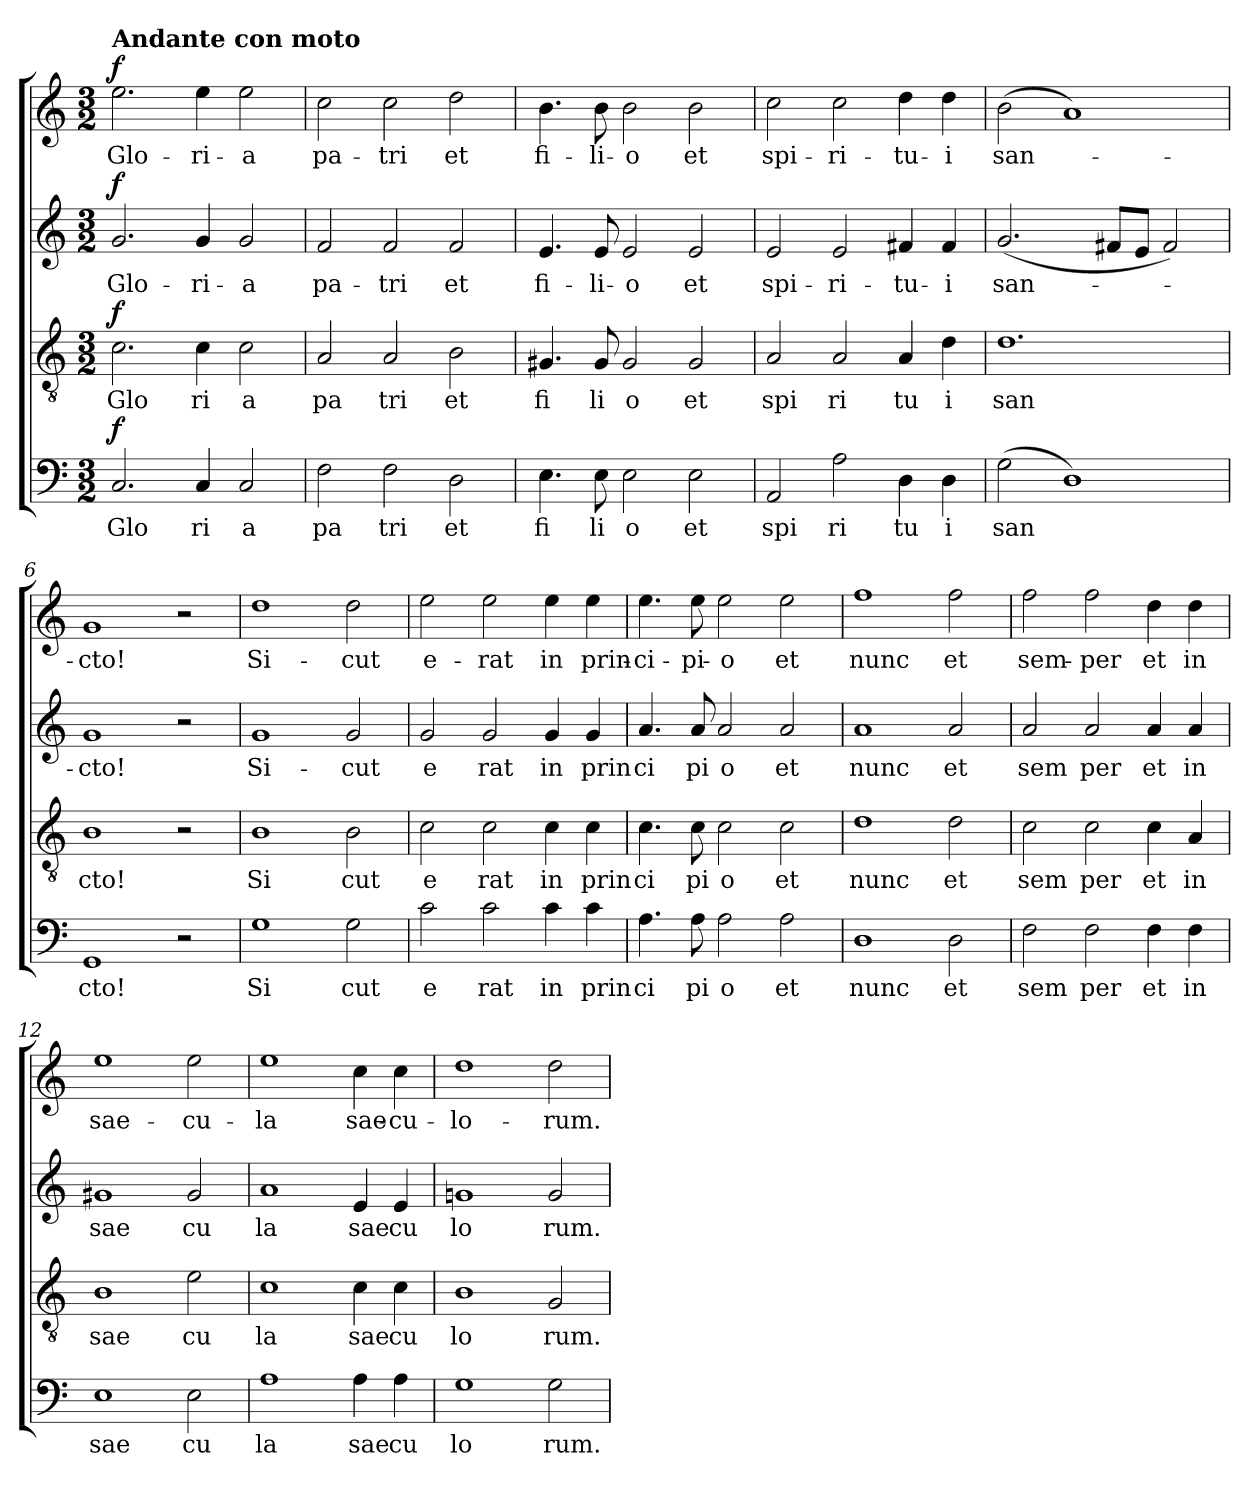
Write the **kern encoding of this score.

**kern	**text	**dynam	**kern	**text	**dynam	**kern	**text	**dynam	**kern	**text	**dynam
*part4	*part4	*part4	*part3	*part3	*part3	*part2	*part2	*part2	*part1	*part1	*part1
*staff4	*staff4	*staff4	*staff3	*staff3	*staff3	*staff2	*staff2	*staff2	*staff1	*staff1	*staff1
*clefF4	*	*	*clefGv2	*	*	*clefG2	*	*	*clefG2	*	*
*k[]	*	*	*k[]	*	*	*k[]	*	*	*k[]	*	*
*C:	*	*	*C:	*	*	*C:	*	*	*C:	*	*
*M3/2	*	*	*M3/2	*	*	*M3/2	*	*	*M3/2	*	*
=1	=1	=1	=1	=1	=1	=1	=1	=1	=1	=1	=1
!	!	!	!	!	!	!	!	!	!LO:TX:a:B:t=Andante con moto	!	!
!	!LO:LY:b	!LO:DY:a	!	!LO:LY:b	!LO:DY:a	!	!LO:LY:b	!LO:DY:a	!	!LO:LY:b	!LO:DY:a
2.C/	Glo	f	2.c\	Glo	f	2.g/	Glo-	f	2.ee\	Glo-	f
!	!LO:LY:b	!	!	!LO:LY:b	!	!	!LO:LY:b	!	!	!LO:LY:b	!
4C/	ri	.	4c\	ri	.	4g/	-ri-	.	4ee\	-ri-	.
!	!LO:LY:b	!	!	!LO:LY:b	!	!	!LO:LY:b	!	!	!LO:LY:b	!
2C/	a	.	2c\	a	.	2g/	-a	.	2ee\	-a	.
=2	=2	=2	=2	=2	=2	=2	=2	=2	=2	=2	=2
!	!LO:LY:b	!	!	!LO:LY:b	!	!	!LO:LY:b	!	!	!LO:LY:b	!
2F\	pa	.	2A/	pa	.	2f/	pa-	.	2cc\	pa-	.
!	!LO:LY:b	!	!	!LO:LY:b	!	!	!LO:LY:b	!	!	!LO:LY:b	!
2F\	tri	.	2A/	tri	.	2f/	-tri	.	2cc\	-tri	.
!	!LO:LY:b	!	!	!LO:LY:b	!	!	!LO:LY:b	!	!	!LO:LY:b	!
2D\	et	.	2B\	et	.	2f/	et	.	2dd\	et	.
=3	=3	=3	=3	=3	=3	=3	=3	=3	=3	=3	=3
!	!LO:LY:b	!	!	!LO:LY:b	!	!	!LO:LY:b	!	!	!LO:LY:b	!
4.E\	fi	.	4.G#X/	fi	.	4.e/	fi-	.	4.b\	fi-	.
!	!LO:LY:b	!	!	!LO:LY:b	!	!	!LO:LY:b	!	!	!LO:LY:b	!
8E\	li	.	8G#/	li	.	8e/	-li-	.	8b\	-li-	.
!	!LO:LY:b	!	!	!LO:LY:b	!	!	!LO:LY:b	!	!	!LO:LY:b	!
2E\	o	.	2G#/	o	.	2e/	-o	.	2b\	-o	.
!	!LO:LY:b	!	!	!LO:LY:b	!	!	!LO:LY:b	!	!	!LO:LY:b	!
2E\	et	.	2G#/	et	.	2e/	et	.	2b\	et	.
=4	=4	=4	=4	=4	=4	=4	=4	=4	=4	=4	=4
!	!LO:LY:b	!	!	!LO:LY:b	!	!	!LO:LY:b	!	!	!LO:LY:b	!
2AA/	spi	.	2A/	spi	.	2e/	spi-	.	2cc\	spi-	.
!	!LO:LY:b	!	!	!LO:LY:b	!	!	!LO:LY:b	!	!	!LO:LY:b	!
2A\	ri	.	2A/	ri	.	2e/	-ri-	.	2cc\	-ri-	.
!	!LO:LY:b	!	!	!LO:LY:b	!	!	!LO:LY:b	!	!	!LO:LY:b	!
4D\	tu	.	4A/	tu	.	4f#X/	-tu-	.	4dd\	-tu-	.
!	!LO:LY:b	!	!	!LO:LY:b	!	!	!LO:LY:b	!	!	!LO:LY:b	!
4D\	i	.	4d\	i	.	4f#/	-i	.	4dd\	-i	.
=5	=5	=5	=5	=5	=5	=5	=5	=5	=5	=5	=5
!	!LO:LY:b	!	!	!LO:LY:b	!	!	!LO:LY:b	!	!	!LO:LY:b	!
(>2G\	san	.	1.d	san	.	(<2.g/	san-	.	(>2b\	san-	.
1D)	.	.	.	.	.	.	.	.	1a)	.	.
.	.	.	.	.	.	8f#X/L	.	.	.	.	.
.	.	.	.	.	.	8e/J	.	.	.	.	.
.	.	.	.	.	.	2f#/)	.	.	.	.	.
=6	=6	=6	=6	=6	=6	=6	=6	=6	=6	=6	=6
!	!LO:LY:b	!	!	!LO:LY:b	!	!	!LO:LY:b	!	!	!LO:LY:b	!
1GG	cto!	.	1B	cto!	.	1g	-cto!	.	1g	-cto!	.
2r	.	.	2r	.	.	2r	.	.	2r	.	.
=7	=7	=7	=7	=7	=7	=7	=7	=7	=7	=7	=7
!	!LO:LY:b	!	!	!LO:LY:b	!	!	!LO:LY:b	!	!	!LO:LY:b	!
1G	Si	.	1B	Si	.	1g	Si-	.	1dd	Si-	.
!	!LO:LY:b	!	!	!LO:LY:b	!	!	!LO:LY:b	!	!	!LO:LY:b	!
2G\	cut	.	2B\	cut	.	2g/	-cut	.	2dd\	-cut	.
!!LO:LB:g=z
=8	=8	=8	=8	=8	=8	=8	=8	=8	=8	=8	=8
!	!LO:LY:b	!	!	!LO:LY:b	!	!	!LO:LY:b	!	!	!LO:LY:b	!
2c\	e	.	2c\	e	.	2g/	e	.	2ee\	e-	.
!	!LO:LY:b	!	!	!LO:LY:b	!	!	!LO:LY:b	!	!	!LO:LY:b	!
2c\	rat	.	2c\	rat	.	2g/	rat	.	2ee\	-rat	.
!	!LO:LY:b	!	!	!LO:LY:b	!	!	!LO:LY:b	!	!	!LO:LY:b	!
4c\	in	.	4c\	in	.	4g/	in	.	4ee\	in	.
!	!LO:LY:b	!	!	!LO:LY:b	!	!	!LO:LY:b	!	!	!LO:LY:b	!
4c\	prin	.	4c\	prin	.	4g/	prin	.	4ee\	prin-	.
=9	=9	=9	=9	=9	=9	=9	=9	=9	=9	=9	=9
!	!LO:LY:b	!	!	!LO:LY:b	!	!	!LO:LY:b	!	!	!LO:LY:b	!
4.A\	ci	.	4.c\	ci	.	4.a/	ci	.	4.ee\	-ci-	.
!	!LO:LY:b	!	!	!LO:LY:b	!	!	!LO:LY:b	!	!	!LO:LY:b	!
8A\	pi	.	8c\	pi	.	8a/	pi	.	8ee\	-pi-	.
!	!LO:LY:b	!	!	!LO:LY:b	!	!	!LO:LY:b	!	!	!LO:LY:b	!
2A\	o	.	2c\	o	.	2a/	o	.	2ee\	-o	.
!	!LO:LY:b	!	!	!LO:LY:b	!	!	!LO:LY:b	!	!	!LO:LY:b	!
2A\	et	.	2c\	et	.	2a/	et	.	2ee\	et	.
=10	=10	=10	=10	=10	=10	=10	=10	=10	=10	=10	=10
!	!LO:LY:b	!	!	!LO:LY:b	!	!	!LO:LY:b	!	!	!LO:LY:b	!
1D	nunc	.	1d	nunc	.	1a	nunc	.	1ff	nunc	.
!	!LO:LY:b	!	!	!LO:LY:b	!	!	!LO:LY:b	!	!	!LO:LY:b	!
2D\	et	.	2d\	et	.	2a/	et	.	2ff\	et	.
=11	=11	=11	=11	=11	=11	=11	=11	=11	=11	=11	=11
!	!LO:LY:b	!	!	!LO:LY:b	!	!	!LO:LY:b	!	!	!LO:LY:b	!
2F\	sem	.	2c\	sem	.	2a/	sem	.	2ff\	sem-	.
!	!LO:LY:b	!	!	!LO:LY:b	!	!	!LO:LY:b	!	!	!LO:LY:b	!
2F\	per	.	2c\	per	.	2a/	per	.	2ff\	-per	.
!	!LO:LY:b	!	!	!LO:LY:b	!	!	!LO:LY:b	!	!	!LO:LY:b	!
4F\	et	.	4c\	et	.	4a/	et	.	4dd\	et	.
!	!LO:LY:b	!	!	!LO:LY:b	!	!	!LO:LY:b	!	!	!LO:LY:b	!
4F\	in	.	4A/	in	.	4a/	in	.	4dd\	in	.
=12	=12	=12	=12	=12	=12	=12	=12	=12	=12	=12	=12
!	!LO:LY:b	!	!	!LO:LY:b	!	!	!LO:LY:b	!	!	!LO:LY:b	!
1E	sae	.	1B	sae	.	1g#X	sae	.	1ee	sae-	.
!	!LO:LY:b	!	!	!LO:LY:b	!	!	!LO:LY:b	!	!	!LO:LY:b	!
2E\	cu	.	2e\	cu	.	2g#/	cu	.	2ee\	-cu-	.
=13	=13	=13	=13	=13	=13	=13	=13	=13	=13	=13	=13
!	!LO:LY:b	!	!	!LO:LY:b	!	!	!LO:LY:b	!	!	!LO:LY:b	!
1A	la	.	1c	la	.	1a	la	.	1ee	-la	.
!	!LO:LY:b	!	!	!LO:LY:b	!	!	!LO:LY:b	!	!	!LO:LY:b	!
4A\	sae	.	4c\	sae	.	4e/	sae	.	4cc\	sae-	.
!	!LO:LY:b	!	!	!LO:LY:b	!	!	!LO:LY:b	!	!	!LO:LY:b	!
4A\	cu	.	4c\	cu	.	4e/	cu	.	4cc\	-cu-	.
=14	=14	=14	=14	=14	=14	=14	=14	=14	=14	=14	=14
!	!LO:LY:b	!	!	!LO:LY:b	!	!	!LO:LY:b	!	!	!LO:LY:b	!
1G	lo	.	1B	lo	.	1gn	lo	.	1dd	-lo-	.
!	!LO:LY:b	!	!	!LO:LY:b	!	!	!LO:LY:b	!	!	!LO:LY:b	!
2G\	rum.	.	2G/	rum.	.	2g/	rum.	.	2dd\	-rum.	.
=	=	=	=	=	=	=	=	=	=	=	=
*-	*-	*-	*-	*-	*-	*-	*-	*-	*-	*-	*-
